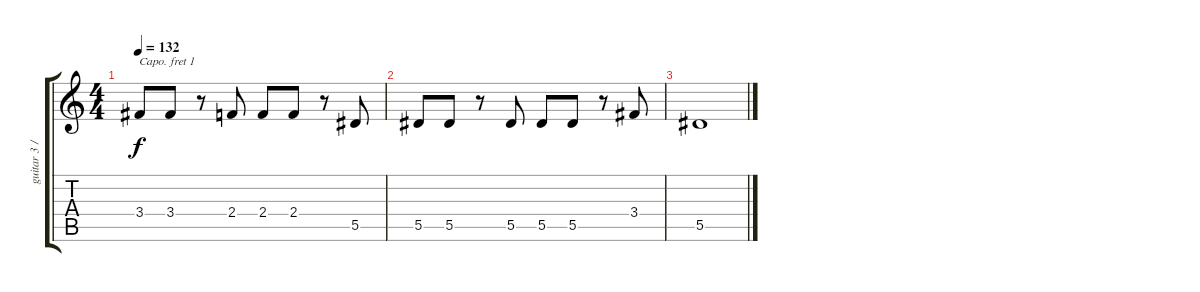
\track ("guitar 3 / backing vocals" "guitar 3 /") {instrument overdrivenguitar}
\staff {score tabs}
\capo 1
\tuning (E4 B3 G3 D3 A2 E2) {hide}
\ts (4 4)
\tempo 132
\clef g2
\ks c
3.4.8{dy f} 3.4.8 r.8 2.4.8 2.4.8 2.4.8 r.8 5.5.8 |
5.5.8 5.5.8 r.8 5.5.8 5.5.8 5.5.8 r.8 3.4.8 |
5.5.1
